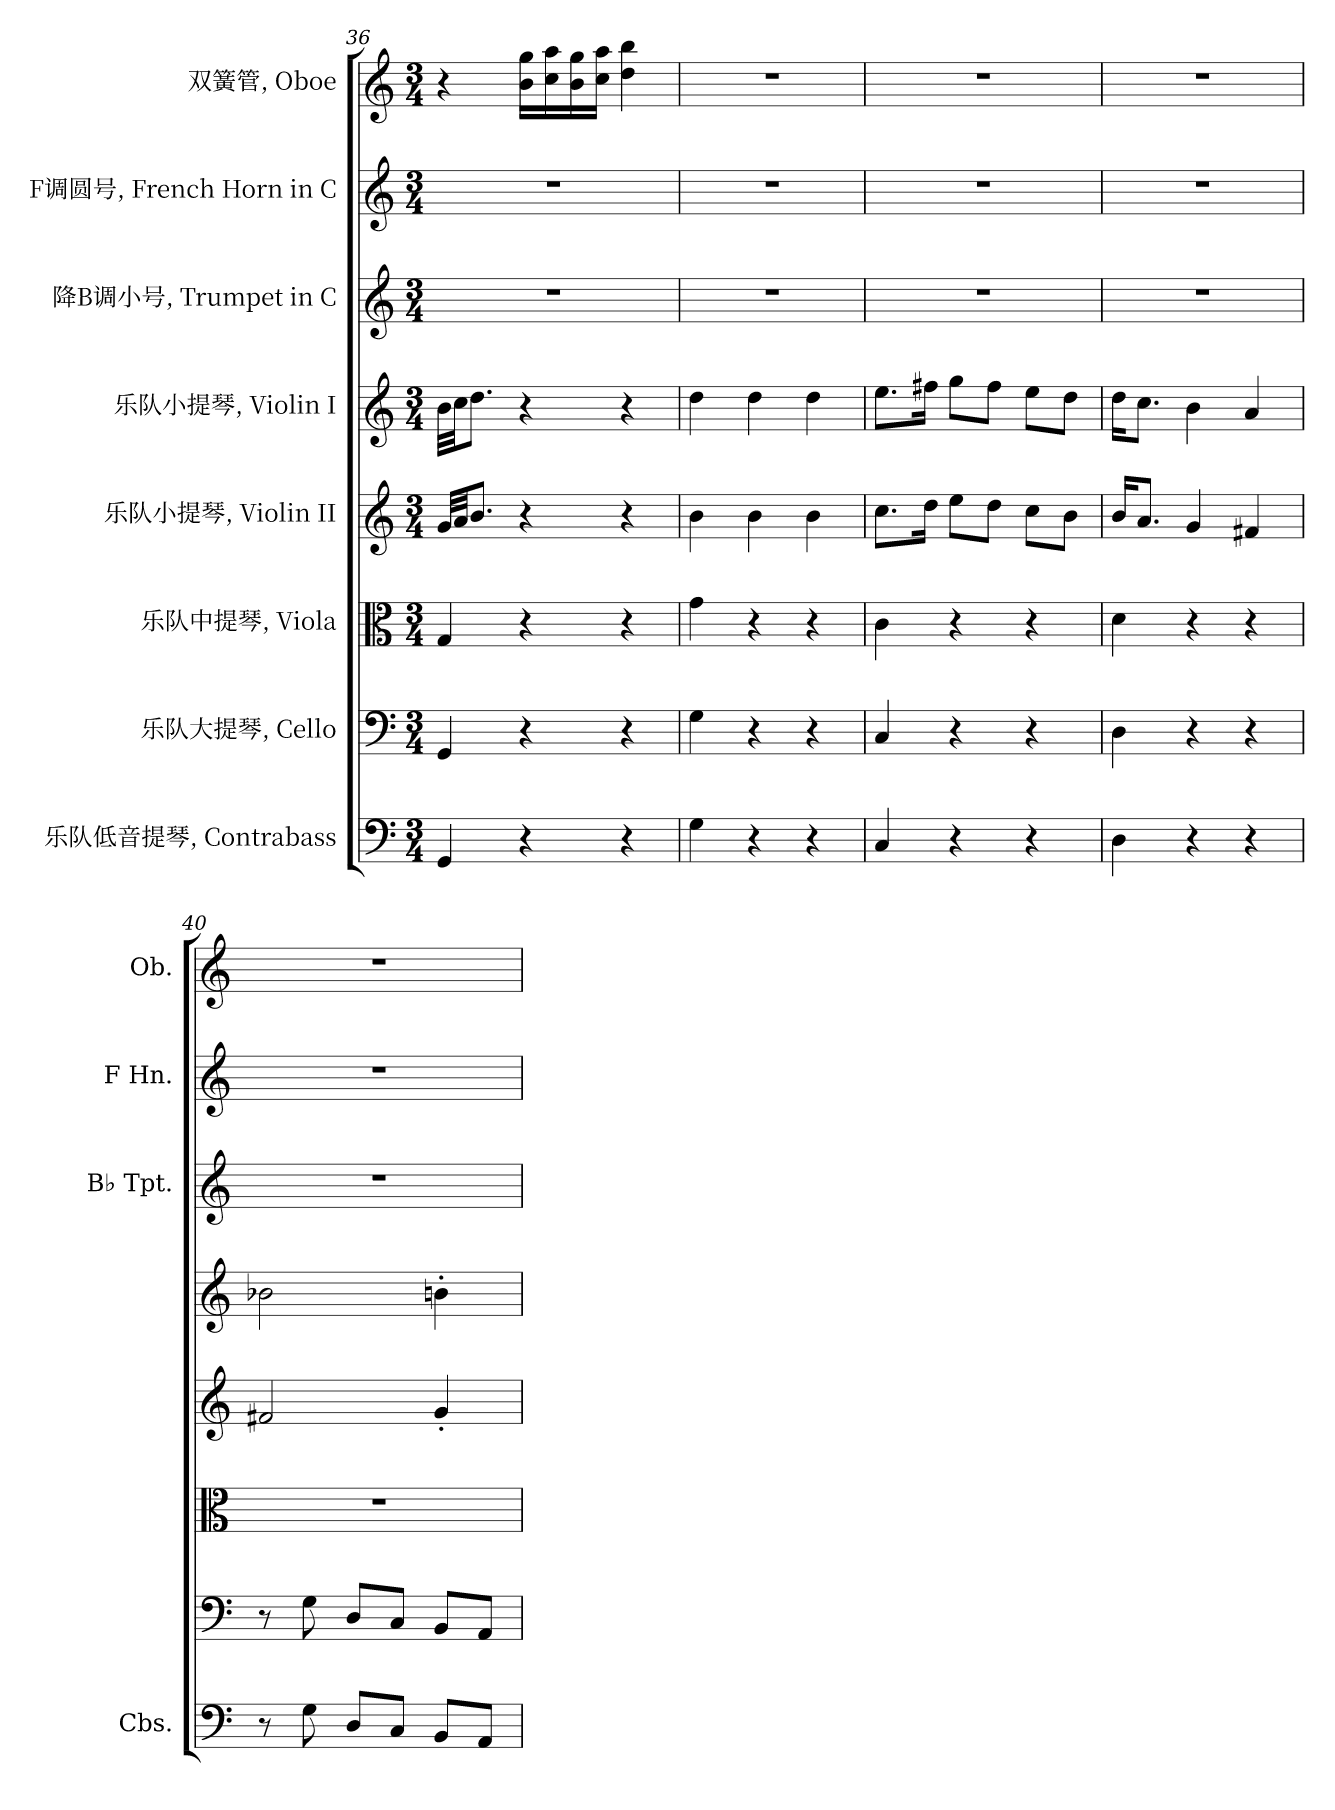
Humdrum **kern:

**kern	**kern	**kern	**kern	**kern	**kern	**kern	**kern
*part8	*part7	*part6	*part5	*part4	*part3	*part2	*part1
*staff8	*staff7	*staff6	*staff5	*staff4	*staff3	*staff2	*staff1
*I"乐队低音提琴, Contrabass	*I"乐队大提琴, Cello	*I"乐队中提琴, Viola	*I"乐队小提琴, Violin II	*I"乐队小提琴, Violin I	*I"降B调小号, Trumpet in C	*I"F调圆号, French Horn in C	*I"双簧管, Oboe
*I'Cbs.	*	*	*	*	*I'B♭ Tpt.	*I'F Hn.	*I'Ob.
*clefF4	*clefF4	*clefC3	*clefG2	*clefG2	*clefG2	*clefG2	*clefG2
*ITrd7c12	*	*	*	*	*ITrd1c2	*ITrd4c7	*
*k[]	*k[]	*k[]	*k[]	*k[]	*k[b-e-]	*k[b-]	*k[]
*M3/4	*M3/4	*M3/4	*M3/4	*M3/4	*M3/4	*M3/4	*M3/4
=36	=36	=36	=36	=36	=36	=36	=36
4GGG/	4GG/	4G/	32g/LLL	32b\LLL	2.r	2.r	4r
.	.	.	32a/JJ	32cc\JJ	.	.	.
.	.	.	8.b/J	8.dd\J	.	.	.
4r	4r	4r	4r	4r	.	.	16b\ 16gg\LL
.	.	.	.	.	.	.	16cc\ 16aa\
.	.	.	.	.	.	.	16b\ 16gg\
.	.	.	.	.	.	.	16cc\ 16aa\JJ
4r	4r	4r	4r	4r	.	.	4dd\ 4bb\
=37	=37	=37	=37	=37	=37	=37	=37
4GG\	4G\	4g\	4b\	4dd\	2.r	2.r	2.r
4r	4r	4r	4b\	4dd\	.	.	.
4r	4r	4r	4b\	4dd\	.	.	.
=38	=38	=38	=38	=38	=38	=38	=38
4CC/	4C/	4c\	8.cc\L	8.ee\L	2.r	2.r	2.r
.	.	.	16dd\Jk	16ff#X\Jk	.	.	.
4r	4r	4r	8ee\L	8gg\L	.	.	.
.	.	.	8dd\J	8ff#\J	.	.	.
4r	4r	4r	8cc\L	8ee\L	.	.	.
.	.	.	8b\J	8dd\J	.	.	.
=39	=39	=39	=39	=39	=39	=39	=39
4DD\	4D\	4d\	16b/KL	16dd\KL	2.r	2.r	2.r
.	.	.	8.a/J	8.cc\J	.	.	.
4r	4r	4r	4g/	4b\	.	.	.
4r	4r	4r	4f#X/	4a/	.	.	.
!!LO:PB:g=z
=40	=40	=40	=40	=40	=40	=40	=40
8r	8r	2.r	2f#X/	2b-X\	2.r	2.r	2.r
8GG\	8G\	.	.	.	.	.	.
8DD/L	8D/L	.	.	.	.	.	.
8CC/J	8C/J	.	.	.	.	.	.
8BBB/L	8BB/L	.	4g'/	4bn'\	.	.	.
8AAA/J	8AA/J	.	.	.	.	.	.
=	=	=	=	=	=	=	=
*-	*-	*-	*-	*-	*-	*-	*-
